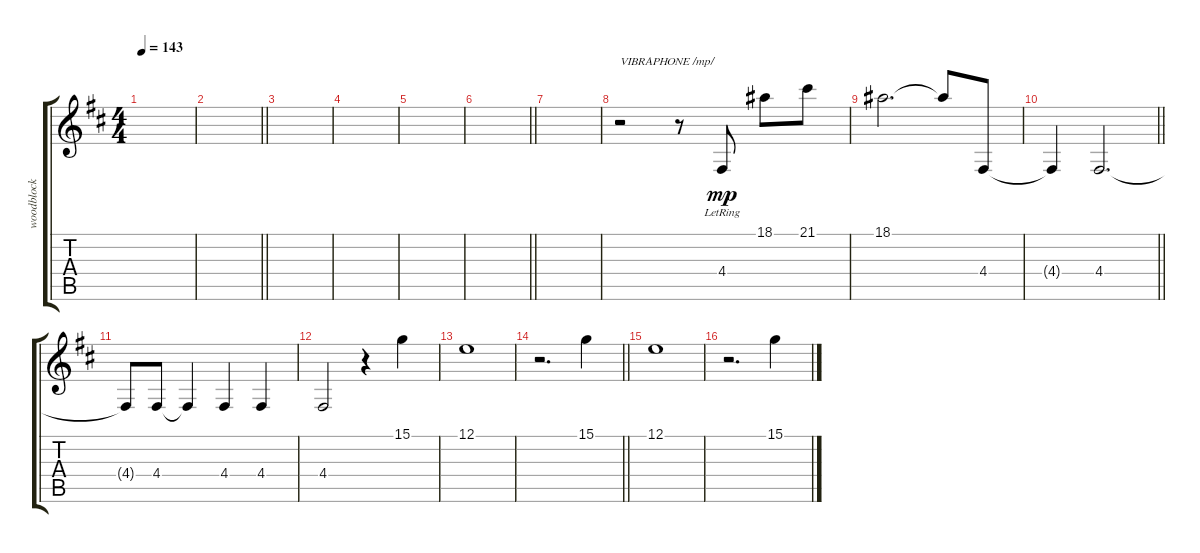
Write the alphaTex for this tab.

\track ("woodblock" "woodblock") {instrument tubularbells}
\staff {score tabs}
\tuning (E4 B3 G3 D3 A2 E2) {hide}
\ts (4 4)
\tempo 143
\clef g2
\ks d
|
\barLineRight lightlight
|
|
|
|
\barLineRight lightlight
|
|
r.2{txt "VIBRAPHONE /mp/" instrument vibraphone} r.8 4.4{lr}.8{dy mp} 18.1.8 21.1.8 |
18.1.2{d} 18.1{t}.8 4.4.8 |
\barLineRight lightlight
4.4{t}.4 4.4.2{d} |
4.4{t}.8 4.4.8 4.4{t}.4 4.4.4 4.4.4 |
4.4.2 r.4 15.1.4 |
12.1.1 |
\barLineRight lightlight
r.2{d} 15.1.4 |
12.1.1 |
r.2{d} 15.1.4
